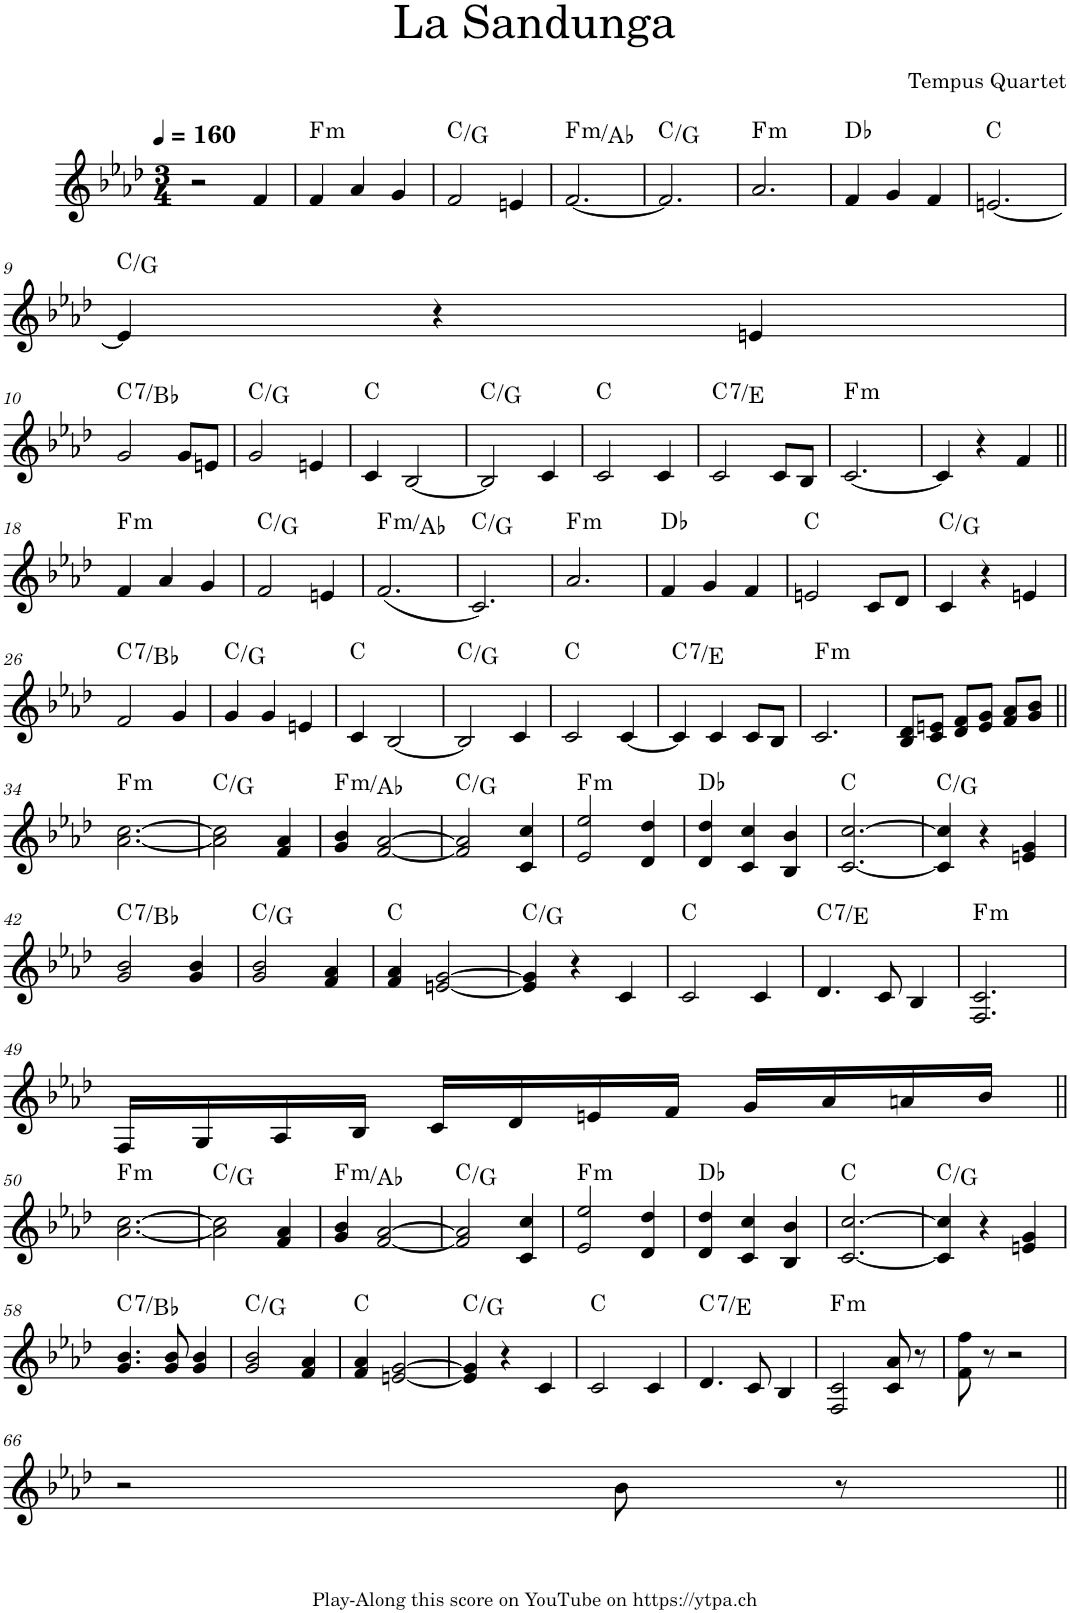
**kern	**harte
*part1	*part1
*staff1	*
*I"Piano	*
*I'Pno.	*
*clefG2	*
*k[b-e-a-d-]	*
*M3/4	*
*MM160	*
=1	=1
2r	.
4f/	.
=2	=2
!	!LO:H:kt=m
4f/	F:min
4a-/	.
4g/	.
=3	=3
2f/	C:maj/5
4en/	.
=4	=4
!	!LO:H:kt=m
[2.f/	F:min/b3
=5	=5
2.f/]	C:maj/5
=6	=6
!	!LO:H:kt=m
2.a-/	F:min
=7	=7
4f/	Db:maj
4g/	.
4f/	.
=8	=8
[2.en/	C:maj
!!LO:LB:g=z
=9	=9
4e/]	C:maj/5
4r	.
4en/	.
!!LO:LB:g=z
=10	=10
!	!LO:H:kt=7
2g/	C:7/b7
8g/L	.
8en/J	.
=11	=11
2g/	C:maj/5
4en/	.
=12	=12
4c/	C:maj
[2B-/	.
=13	=13
2B-/]	C:maj/5
4c/	.
=14	=14
2c/	C:maj
4c/	.
=15	=15
!	!LO:H:kt=7
2c/	C:7/3
8c/L	.
8B-/J	.
=16	=16
!	!LO:H:kt=m
[2.c/	F:min
=17	=17
4c/]	.
4r	.
4f/	.
!!LO:LB:g=z
=18||	=18||
!	!LO:H:kt=m
4f/	F:min
4a-/	.
4g/	.
=19	=19
2f/	C:maj/5
4en/	.
=20	=20
!	!LO:H:kt=m
(2.f/	F:min/b3
=21	=21
2.c/)	C:maj/5
=22	=22
!	!LO:H:kt=m
2.a-/	F:min
=23	=23
4f/	Db:maj
4g/	.
4f/	.
=24	=24
2en/	C:maj
8c/L	.
8d-/J	.
=25	=25
4c/	C:maj/5
4r	.
4en/	.
!!LO:LB:g=z
=26	=26
!	!LO:H:kt=7
2f/	C:7/b7
4g/	.
=27	=27
4g/	C:maj/5
4g/	.
4en/	.
=28	=28
4c/	C:maj
[2B-/	.
=29	=29
2B-/]	C:maj/5
4c/	.
=30	=30
2c/	C:maj
[4c/	.
=31	=31
!	!LO:H:kt=7
4c/]	C:7/3
4c/	.
8c/L	.
8B-/J	.
=32	=32
!	!LO:H:kt=m
2.c/	F:min
=33	=33
8B-/ 8d-/L	.
8c/ 8en/J	.
8d-/ 8f/L	.
8e/ 8g/J	.
8f/ 8a-/L	.
8g/ 8b-/J	.
!!LO:LB:g=z
=34||	=34||
!	!LO:H:kt=m
[2.a-\ [2.cc\	F:min
=35	=35
2a-\] 2cc\]	C:maj/5
4f/ 4a-/	.
=36	=36
!	!LO:H:kt=m
4g/ 4b-/	F:min/b3
[2f/ [2a-/	.
=37	=37
2f/] 2a-/]	C:maj/5
4c/ 4cc/	.
=38	=38
!	!LO:H:kt=m
2e-/ 2ee-/	F:min
4d-/ 4dd-/	.
=39	=39
4d-/ 4dd-/	Db:maj
4c/ 4cc/	.
4B-/ 4b-/	.
=40	=40
[2.c/ [2.cc/	C:maj
=41	=41
4c/] 4cc/]	C:maj/5
4r	.
4en/ 4g/	.
!!LO:LB:g=z
=42	=42
!	!LO:H:kt=7
2g/ 2b-/	C:7/b7
4g/ 4b-/	.
=43	=43
2g/ 2b-/	C:maj/5
4f/ 4a-/	.
=44	=44
4f/ 4a-/	C:maj
[2en/ [2g/	.
=45	=45
4e/] 4g/]	C:maj/5
4r	.
4c/	.
=46	=46
2c/	C:maj
4c/	.
=47	=47
!	!LO:H:kt=7
4.d-/	C:7/3
8c/	.
4B-/	.
=48	=48
!	!LO:H:kt=m
2.F/ 2.c/	F:min
!!LO:LB:g=z
=49	=49
16F/LL	.
16G/	.
16A-/	.
16B-/JJ	.
16c/LL	.
16d-/	.
16en/	.
16f/JJ	.
16g/LL	.
16a-/	.
16an/	.
16b-/JJ	.
!!LO:LB:g=z
=50||	=50||
!	!LO:H:kt=m
[2.a-\ [2.cc\	F:min
=51	=51
2a-\] 2cc\]	C:maj/5
4f/ 4a-/	.
=52	=52
!	!LO:H:kt=m
4g/ 4b-/	F:min/b3
[2f/ [2a-/	.
=53	=53
2f/] 2a-/]	C:maj/5
4c/ 4cc/	.
=54	=54
!	!LO:H:kt=m
2e-/ 2ee-/	F:min
4d-/ 4dd-/	.
=55	=55
4d-/ 4dd-/	Db:maj
4c/ 4cc/	.
4B-/ 4b-/	.
=56	=56
[2.c/ [2.cc/	C:maj
=57	=57
4c/] 4cc/]	C:maj/5
4r	.
4en/ 4g/	.
!!LO:LB:g=z
=58	=58
!	!LO:H:kt=7
4.g/ 4.b-/	C:7/b7
8g/ 8b-/	.
4g/ 4b-/	.
=59	=59
2g/ 2b-/	C:maj/5
4f/ 4a-/	.
=60	=60
4f/ 4a-/	C:maj
[2en/ [2g/	.
=61	=61
4e/] 4g/]	C:maj/5
4r	.
4c/	.
=62	=62
2c/	C:maj
4c/	.
=63	=63
!	!LO:H:kt=7
4.d-/	C:7/3
8c/	.
4B-/	.
=64	=64
!	!LO:H:kt=m
2F/ 2c/	F:min
8c/ 8a-/	.
8r	.
=65	=65
8f\ 8ff\	.
8r	.
2r	.
!!LO:LB:g=z
=66	=66
2r	.
8b-\	.
8r	.
=||	=||
*-	*-
